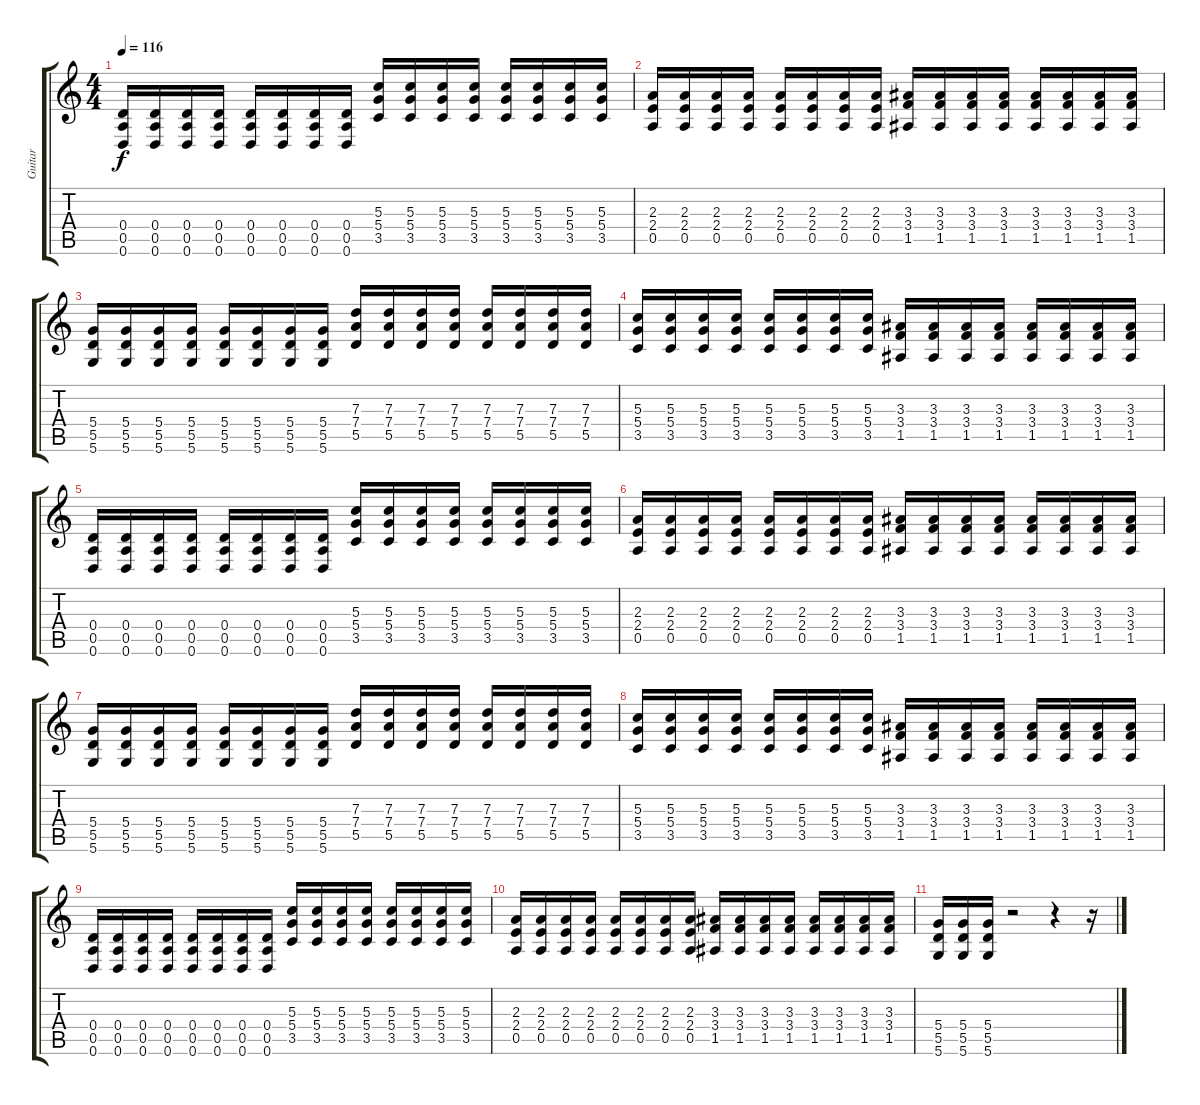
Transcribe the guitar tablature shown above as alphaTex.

\track ("Guitar" "Guitar") {instrument distortionguitar}
\staff {score tabs}
\tuning (E4 B3 G3 D3 A2 D2) {hide}
\ts (4 4)
\tempo 116
\clef g2
\ks c
(0.4 0.5 0.6).16{dy f} (0.4 0.5 0.6).16 (0.4 0.5 0.6).16 (0.4 0.5 0.6).16 (0.4 0.5 0.6).16 (0.4 0.5 0.6).16 (0.4 0.5 0.6).16 (0.4 0.5 0.6).16 (5.3 5.4 3.5).16 (5.3 5.4 3.5).16 (5.3 5.4 3.5).16 (5.3 5.4 3.5).16 (5.3 5.4 3.5).16 (5.3 5.4 3.5).16 (5.3 5.4 3.5).16 (5.3 5.4 3.5).16 |
(2.3 2.4 0.5).16 (2.3 2.4 0.5).16 (2.3 2.4 0.5).16 (2.3 2.4 0.5).16 (2.3 2.4 0.5).16 (2.3 2.4 0.5).16 (2.3 2.4 0.5).16 (2.3 2.4 0.5).16 (3.3 3.4 1.5).16 (3.3 3.4 1.5).16 (3.3 3.4 1.5).16 (3.3 3.4 1.5).16 (3.3 3.4 1.5).16 (3.3 3.4 1.5).16 (3.3 3.4 1.5).16 (3.3 3.4 1.5).16 |
(5.4 5.5 5.6).16 (5.4 5.5 5.6).16 (5.4 5.5 5.6).16 (5.4 5.5 5.6).16 (5.4 5.5 5.6).16 (5.4 5.5 5.6).16 (5.4 5.5 5.6).16 (5.4 5.5 5.6).16 (7.3 7.4 5.5).16 (7.3 7.4 5.5).16 (7.3 7.4 5.5).16 (7.3 7.4 5.5).16 (7.3 7.4 5.5).16 (7.3 7.4 5.5).16 (7.3 7.4 5.5).16 (7.3 7.4 5.5).16 |
(5.3 5.4 3.5).16 (5.3 5.4 3.5).16 (5.3 5.4 3.5).16 (5.3 5.4 3.5).16 (5.3 5.4 3.5).16 (5.3 5.4 3.5).16 (5.3 5.4 3.5).16 (5.3 5.4 3.5).16 (3.3 3.4 1.5).16 (3.3 3.4 1.5).16 (3.3 3.4 1.5).16 (3.3 3.4 1.5).16 (3.3 3.4 1.5).16 (3.3 3.4 1.5).16 (3.3 3.4 1.5).16 (3.3 3.4 1.5).16 |
(0.4 0.5 0.6).16 (0.4 0.5 0.6).16 (0.4 0.5 0.6).16 (0.4 0.5 0.6).16 (0.4 0.5 0.6).16 (0.4 0.5 0.6).16 (0.4 0.5 0.6).16 (0.4 0.5 0.6).16 (5.3 5.4 3.5).16 (5.3 5.4 3.5).16 (5.3 5.4 3.5).16 (5.3 5.4 3.5).16 (5.3 5.4 3.5).16 (5.3 5.4 3.5).16 (5.3 5.4 3.5).16 (5.3 5.4 3.5).16 |
(2.3 2.4 0.5).16 (2.3 2.4 0.5).16 (2.3 2.4 0.5).16 (2.3 2.4 0.5).16 (2.3 2.4 0.5).16 (2.3 2.4 0.5).16 (2.3 2.4 0.5).16 (2.3 2.4 0.5).16 (3.3 3.4 1.5).16 (3.3 3.4 1.5).16 (3.3 3.4 1.5).16 (3.3 3.4 1.5).16 (3.3 3.4 1.5).16 (3.3 3.4 1.5).16 (3.3 3.4 1.5).16 (3.3 3.4 1.5).16 |
(5.4 5.5 5.6).16 (5.4 5.5 5.6).16 (5.4 5.5 5.6).16 (5.4 5.5 5.6).16 (5.4 5.5 5.6).16 (5.4 5.5 5.6).16 (5.4 5.5 5.6).16 (5.4 5.5 5.6).16 (7.3 7.4 5.5).16 (7.3 7.4 5.5).16 (7.3 7.4 5.5).16 (7.3 7.4 5.5).16 (7.3 7.4 5.5).16 (7.3 7.4 5.5).16 (7.3 7.4 5.5).16 (7.3 7.4 5.5).16 |
(5.3 5.4 3.5).16 (5.3 5.4 3.5).16 (5.3 5.4 3.5).16 (5.3 5.4 3.5).16 (5.3 5.4 3.5).16 (5.3 5.4 3.5).16 (5.3 5.4 3.5).16 (5.3 5.4 3.5).16 (3.3 3.4 1.5).16 (3.3 3.4 1.5).16 (3.3 3.4 1.5).16 (3.3 3.4 1.5).16 (3.3 3.4 1.5).16 (3.3 3.4 1.5).16 (3.3 3.4 1.5).16 (3.3 3.4 1.5).16 |
(0.4 0.5 0.6).16 (0.4 0.5 0.6).16 (0.4 0.5 0.6).16 (0.4 0.5 0.6).16 (0.4 0.5 0.6).16 (0.4 0.5 0.6).16 (0.4 0.5 0.6).16 (0.4 0.5 0.6).16 (5.3 5.4 3.5).16 (5.3 5.4 3.5).16 (5.3 5.4 3.5).16 (5.3 5.4 3.5).16 (5.3 5.4 3.5).16 (5.3 5.4 3.5).16 (5.3 5.4 3.5).16 (5.3 5.4 3.5).16 |
(2.3 2.4 0.5).16 (2.3 2.4 0.5).16 (2.3 2.4 0.5).16 (2.3 2.4 0.5).16 (2.3 2.4 0.5).16 (2.3 2.4 0.5).16 (2.3 2.4 0.5).16 (2.3 2.4 0.5).16 (3.3 3.4 1.5).16 (3.3 3.4 1.5).16 (3.3 3.4 1.5).16 (3.3 3.4 1.5).16 (3.3 3.4 1.5).16 (3.3 3.4 1.5).16 (3.3 3.4 1.5).16 (3.3 3.4 1.5).16 |
(5.4 5.5 5.6).16 (5.4 5.5 5.6).16 (5.4 5.5 5.6).16 r.2 r.4 r.16
